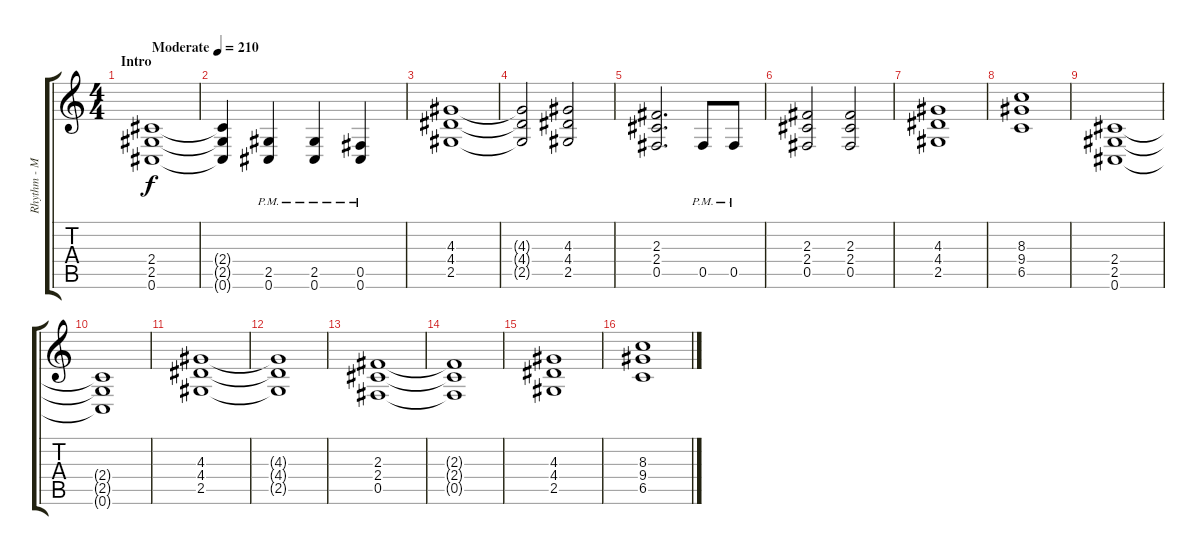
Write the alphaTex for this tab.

\track ("Rhythm - Mike Martin" "Rhythm - M") {instrument distortionguitar}
\staff {score tabs}
\tuning (Db4 Ab3 E3 B2 Gb2 Db2) {hide}
\ts (4 4)
\section ("" "Intro")
\tempo (210 "Moderate")
\clef g2
\ks c
(2.4 2.5 0.6).1{dy f instrument distortionguitar} |
(2.4{t} 2.5{t} 0.6{t}).4 (2.5{pm} 0.6{pm}).4 (2.5{pm} 0.6{pm}).4 (0.5{pm} 0.6{pm}).4 |
(4.3 4.4 2.5).1 |
(4.3{t} 4.4{t} 2.5{t}).2 (4.3 4.4 2.5).2 |
(2.3 2.4 0.5).2{d} 0.5{pm}.8 0.5{pm}.8 |
(2.3 2.4 0.5).2 (2.3 2.4 0.5).2 |
(4.3 4.4 2.5).1 |
(8.3 9.4 6.5).1 |
(2.4 2.5 0.6).1 |
(2.4{t} 2.5{t} 0.6{t}).1 |
(4.3 4.4 2.5).1 |
(4.3{t} 4.4{t} 2.5{t}).1 |
(2.3 2.4 0.5).1 |
(2.3{t} 2.4{t} 0.5{t}).1 |
(4.3 4.4 2.5).1 |
(8.3 9.4 6.5).1
